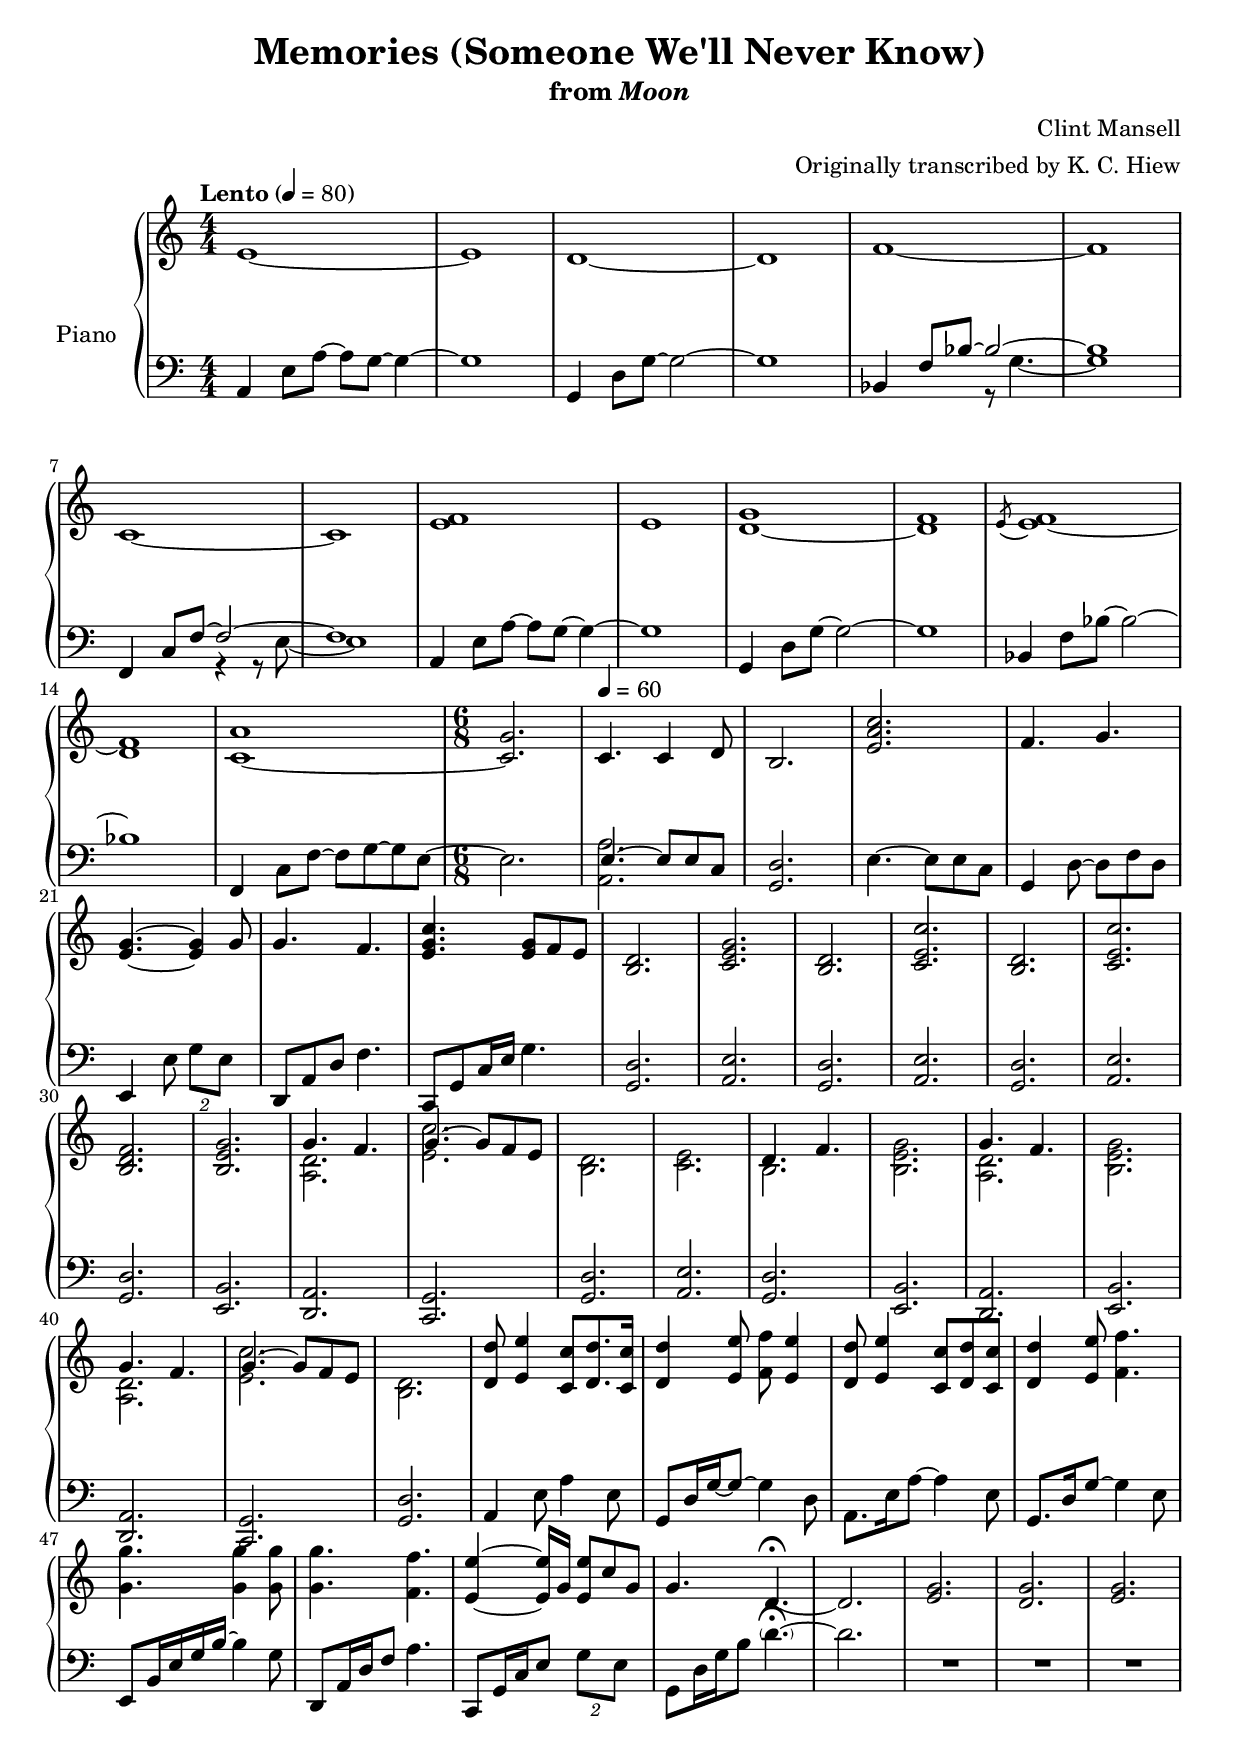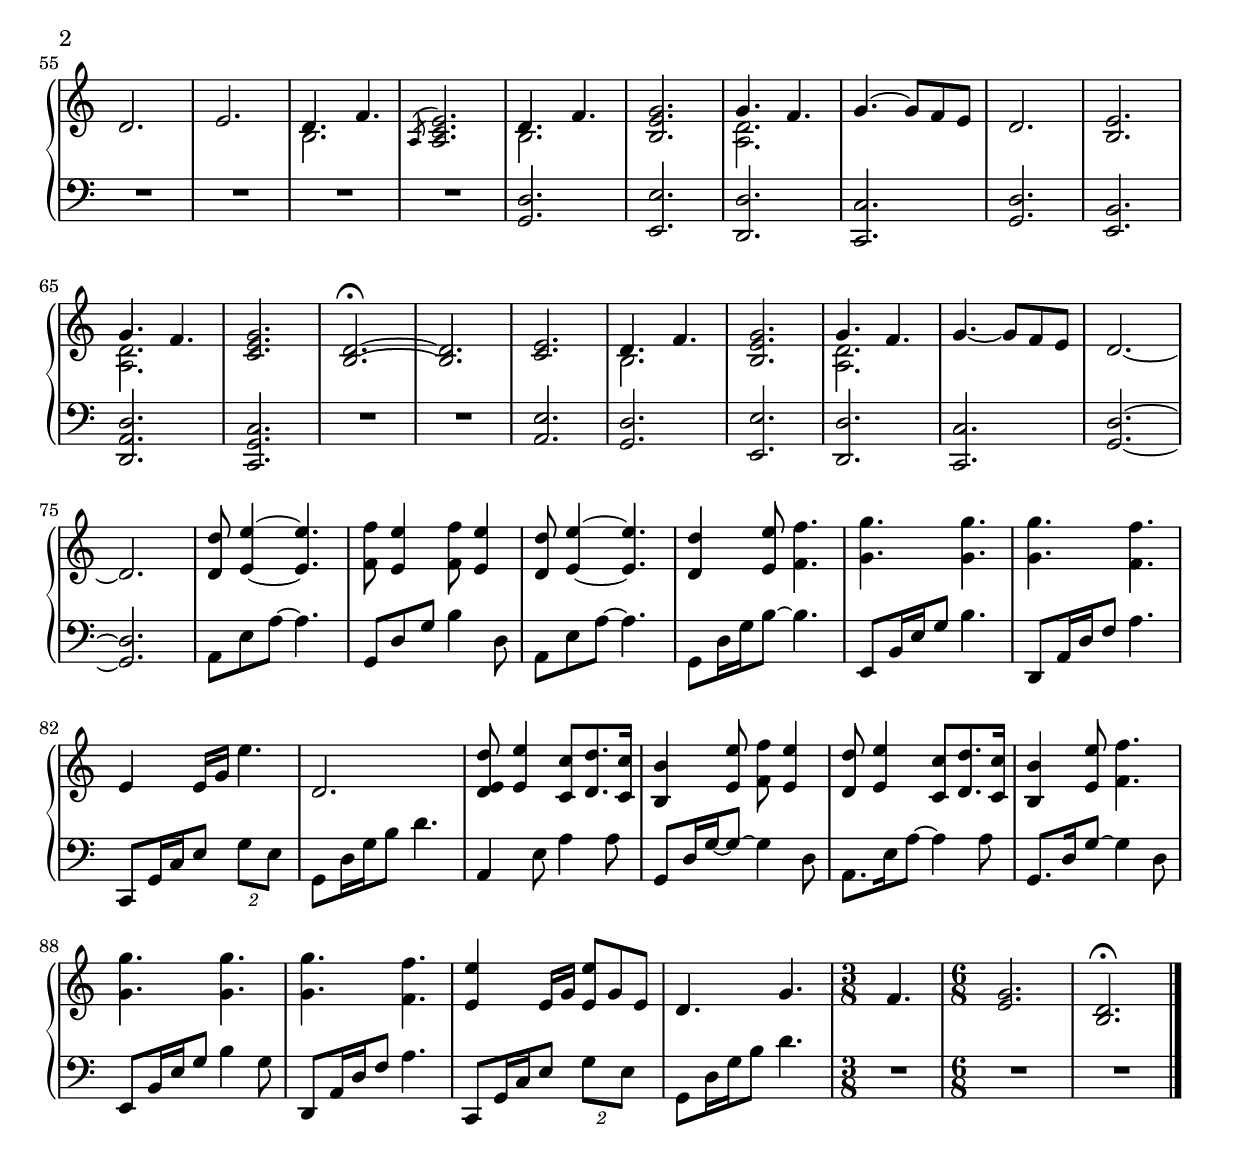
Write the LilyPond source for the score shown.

\version "2.12.2"

\header {
  title = "Memories (Someone We'll Never Know)"
  subtitle = \markup { "from" \italic "Moon" }
  composer = "Clint Mansell"
  arranger = "Originally transcribed by K. C. Hiew"
}

global = {
  \tempo "Lento" 4 = 80
  \key c \major
  \time 4/4
  \numericTimeSignature
  s1*6\break
  s1*7\break
  s1*2
  \time 6/8
  s2.
  \tempo 4 = 60
  s2.*4\break
  s2.*9\break
  s2.*10\break
  s2.*7\break
  s2.*8\break
  s2.*10\break
  s2.*10\break
  s2.*7\break
  s2.*6\break
  s2.*4
  \time 3/8
  s4.
  \time 6/8
  s2.*2\bar "|."
}

upper = \relative c' {
  \clef treble
  e1~
  e
  d~
  d
  f~
  f

  c~
  c
  <e f>
  e
  <d~ g>
  <d f>
  \acciaccatura e8 <e f~>1

  <d f>
  <c~ a'>
  <c g'>2.
  c4. c4 d8
  b2.
  <e a c>2.
  f4. g

  <e g>4.~ <e g>4 g8
  g4. f
  <e g c>
  <e g>8 f e
  <b d>2.
  <c e g>
  <b d>
  <c e c'>
  <b d>
  <c e c'>

  <b d f>2.
  <b e g>
  <<
    {
      g'4. f
      g4.~ g8 f e
      s2.*2
      d4. f
      s2.
      g4. f
      s2.

      g4. f
      g4.~ g8 f e
      s2.
    }
  \\
    {
      <a, d>2.
      <e' c'>
      <b d>
      <c e>
      b
      <b e g>
      <a d>
      <b e g>

      <a d>
      <e' c'>
      <b d>
    }
  >>
  <d d'>8 <e e'>4 <c c'>8 <d d'>8. <c c'>16
  <d d'>4 <e e'>8 <f f'> <e e'>4
  <d d'>8 <e e'>4 <c c'>8 <d d'> <c c'>
  <d d'>4 <e e'>8 <f f'>4.

  <g g'> <g g'>4 <g g'>8
  <g g'>4. <f f'>
  <e e'>4~ <e e'>16 g <e e'>8 c' g
  g4. d~\fermata
  d2.
  <e g>
  <d g>
  <e g>

  d
  e
  <<
    {
      d4. f
      \acciaccatura a,8 <a c e>2.
      d4. f
      <b, e g>2.
      g'4. f
      g~ g8 f e
      d2.
      <b e>

      g'4. f
      <c e g>2.
      <b d>~\fermata
      <b d>
      <c e>
      d4. f
      <b, e g>2.
      g'4. f
    }
  \\
    {
      b,2.
      s
      b
      s
      <a d>
      s2.*3

      <a d>2.
      s2.*4
      b2.
      s
      <a d>
    }
  >>
  g'4.~ g8 f e
  d2.~

  d
  <d d'>8 <e e'>4~ <e e'>4.
  <f f'>8 <e e'>4 <f f'>8 <e e'>4
  <d d'>8 <e e'>4~ <e e'>4.
  <d d'>4 <e e'>8 <f f'>4.
  <g g'> <g g'>
  <g g'> <f f'>

  e4 e16 g e'4.
  d,2.
  <d e d'>8 <e e'>4 <c c'>8 <d d'>8. <c c'>16
  <b b'>4 <e e'>8 <f f'> <e e'>4
  <d d'>8 <e e'>4 <c c'>8 <d d'>8. <c c'>16
  <b b'>4 <e e'>8 <f f'>4.

  <g g'> <g g'>
  <g g'> <f f'>
  <e e'>4 e16 g <e e'>8 g e
  d4. g
  f
  <e g>2.
  <b d>\fermata
}

lower = \relative c {
  \clef bass
  a4 e'8 a~ a g~ g4~
  g1
  g,4 d'8 g~ g2~
  g1
  <<
    {
      bes,4 f'8 bes~ bes2~
      bes1
      f,4 c'8 f~ f2~
      f1
    }
  \\
    {
      s2 r8 g4.~
      g1
      s2 r4 r8 e~
      e1
    }
  >>
  a,4 e'8 a~ a g~ g4~
  g1
  g,4 d'8 g~ g2~
  g1
  bes,4 f'8 bes~ bes2~

  bes1
  f,4 c'8 f~ f g~ g e~
  e2.
  << { e4.~ e8 e c } \\ { <a a'>2. } >>
  <g d'>2.
  e'4.~ e8 e c
  g4 d'8~ d f d

  e,4 e'8 \times 3/2 { g e }
  d, a' d~ f4.
  c,8 g' c16 e g4.
  <g, d'>2.
  <a e'>
  <g d'>
  <a e'>
  <g d'>
  <a e'>

  <g d'>
  <e b'>
  <d a'>
  <c g'>
  <g' d'>
  <a e'>
  <g d'>
  <e b'>
  <d a'>
  <e b'>

  <d a'>
  <c g'>
  <g' d'>
  a4 e'8 a4 e8
  g, d'16 g~ g8~ g4 d8
  a8. e'16 a8~ a4 e8
  g,8. d'16 g8~ g4 e8

  e, b'16 e g b~ b4 g8
  d, a'16 d f8 a4.
  c,,8 g'16 c e8 \times 3/2 { g e }
  g, d'16 g b8 \parenthesize d4.~\fermata
  d2.
  R2.*7

  <g,, d'>2.
  <e e'>
  <d d'>
  <c c'>
  <g' d'>
  <e b'>

  <d a' d>
  <c g' c>
  R2.*2
  <a' e'>2.
  <g d'>
  <e e'>
  <d d'>
  <c c'>
  <g' d'>~

  <g d'>
  a8 e' a~ a4.
  g,8 d' g b4 d,8
  a e' a~ a4.
  g,8 d'16 g b8~ b4.
  e,,8 b'16 e g8 b4.
  d,,8 a'16 d f8 a4.

  c,,8 g'16 c e8 \times 3/2 { g e }
  g,8 d'16 g b8 d4.
  a,4 e'8 a4 a8
  g, d'16 g~ g8~ g4 d8
  a8. e'16 a8~ a4 a8
  g,8. d'16 g8~ g4 d8

  e, b'16 e g8 b4 g8
  d, a'16 d f8 a4.
  c,,8 g'16 c e8 \times 3/2 { g e }
  g, d'16 g b8 d4.
  R4.
  R2.*2
}

dynamics = {
  s1\mp
  s1*14
  s2.*22
  s2.\< s16*23 s16\!
}

pedal = {
}

chordnames = \chordmode {
}

\include "../template_piano_solo.ly"
